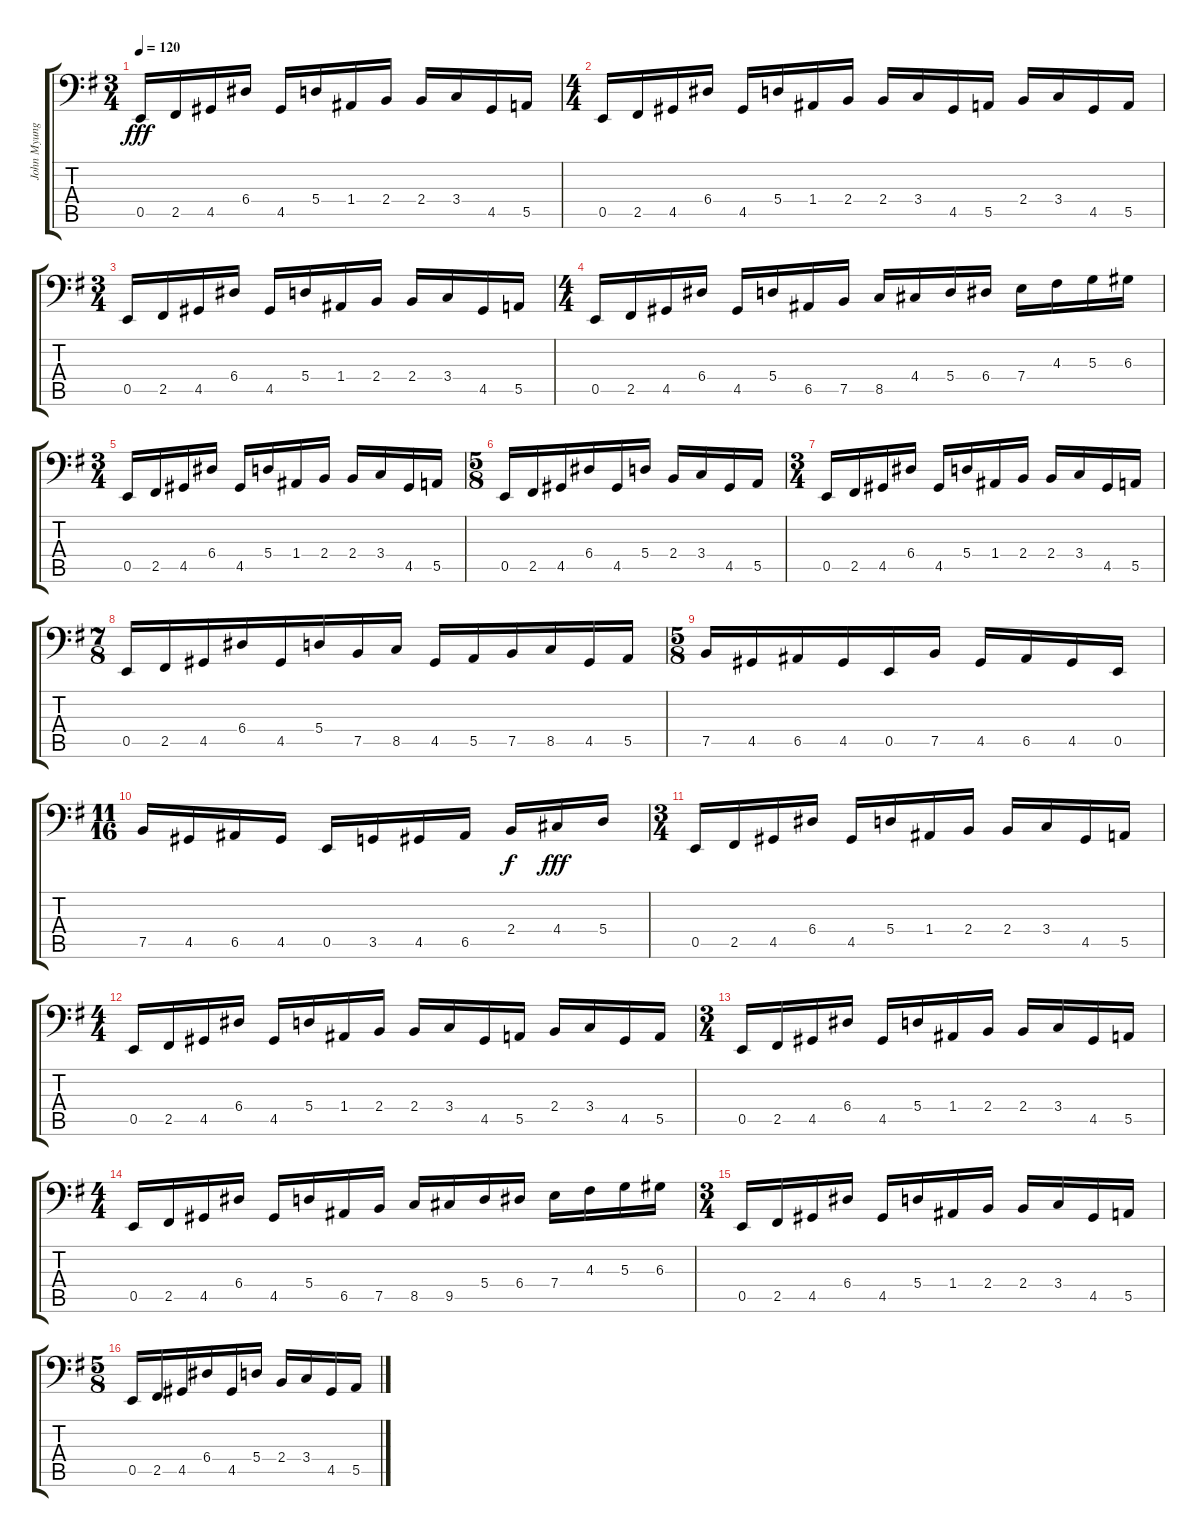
\track ("John Myung - Bass 6 Strings" "John Myung") {instrument electricbassfinger}
\staff {score tabs}
\tuning (C3 G2 D2 A1 E1 B0) {hide}
\ts (3 4)
\tempo 120
\clef f4
\ks g
0.5.16{dy fff} 2.5.16 4.5.16 6.4.16 4.5.16 5.4.16 1.4.16 2.4.16 2.4.16 3.4.16 4.5.16 5.5.16 |
\ts (4 4)
0.5.16 2.5.16 4.5.16 6.4.16 4.5.16 5.4.16 1.4.16 2.4.16 2.4.16 3.4.16 4.5.16 5.5.16 2.4.16 3.4.16 4.5.16 5.5.16 |
\ts (3 4)
0.5.16 2.5.16 4.5.16 6.4.16 4.5.16 5.4.16 1.4.16 2.4.16 2.4.16 3.4.16 4.5.16 5.5.16 |
\ts (4 4)
0.5.16 2.5.16 4.5.16 6.4.16 4.5.16 5.4.16 6.5.16 7.5.16 8.5.16 4.4.16 5.4.16 6.4.16 7.4.16 4.3.16 5.3.16 6.3.16 |
\ts (3 4)
0.5.16 2.5.16 4.5.16 6.4.16 4.5.16 5.4.16 1.4.16 2.4.16 2.4.16 3.4.16 4.5.16 5.5.16 |
\ts (5 8)
0.5.16 2.5.16 4.5.16 6.4.16 4.5.16 5.4.16 2.4.16 3.4.16 4.5.16 5.5.16 |
\ts (3 4)
0.5.16 2.5.16 4.5.16 6.4.16 4.5.16 5.4.16 1.4.16 2.4.16 2.4.16 3.4.16 4.5.16 5.5.16 |
\ts (7 8)
0.5.16 2.5.16 4.5.16 6.4.16 4.5.16 5.4.16 7.5.16 8.5.16 4.5.16 5.5.16 7.5.16 8.5.16 4.5.16 5.5.16 |
\ts (5 8)
7.5.16 4.5.16 6.5.16 4.5.16 0.5.16 7.5.16 4.5.16 6.5.16 4.5.16 0.5.16 |
\ts (11 16)
7.5.16 4.5.16 6.5.16 4.5.16 0.5.16 3.5.16 4.5.16 6.5.16 2.4.16{dy f} 4.4.16{dy fff} 5.4.16 |
\ts (3 4)
0.5.16 2.5.16 4.5.16 6.4.16 4.5.16 5.4.16 1.4.16 2.4.16 2.4.16 3.4.16 4.5.16 5.5.16 |
\ts (4 4)
0.5.16 2.5.16 4.5.16 6.4.16 4.5.16 5.4.16 1.4.16 2.4.16 2.4.16 3.4.16 4.5.16 5.5.16 2.4.16 3.4.16 4.5.16 5.5.16 |
\ts (3 4)
0.5.16 2.5.16 4.5.16 6.4.16 4.5.16 5.4.16 1.4.16 2.4.16 2.4.16 3.4.16 4.5.16 5.5.16 |
\ts (4 4)
0.5.16 2.5.16 4.5.16 6.4.16 4.5.16 5.4.16 6.5.16 7.5.16 8.5.16 9.5.16 5.4.16 6.4.16 7.4.16 4.3.16 5.3.16 6.3.16 |
\ts (3 4)
0.5.16 2.5.16 4.5.16 6.4.16 4.5.16 5.4.16 1.4.16 2.4.16 2.4.16 3.4.16 4.5.16 5.5.16 |
\ts (5 8)
0.5.16 2.5.16 4.5.16 6.4.16 4.5.16 5.4.16 2.4.16 3.4.16 4.5.16 5.5.16
